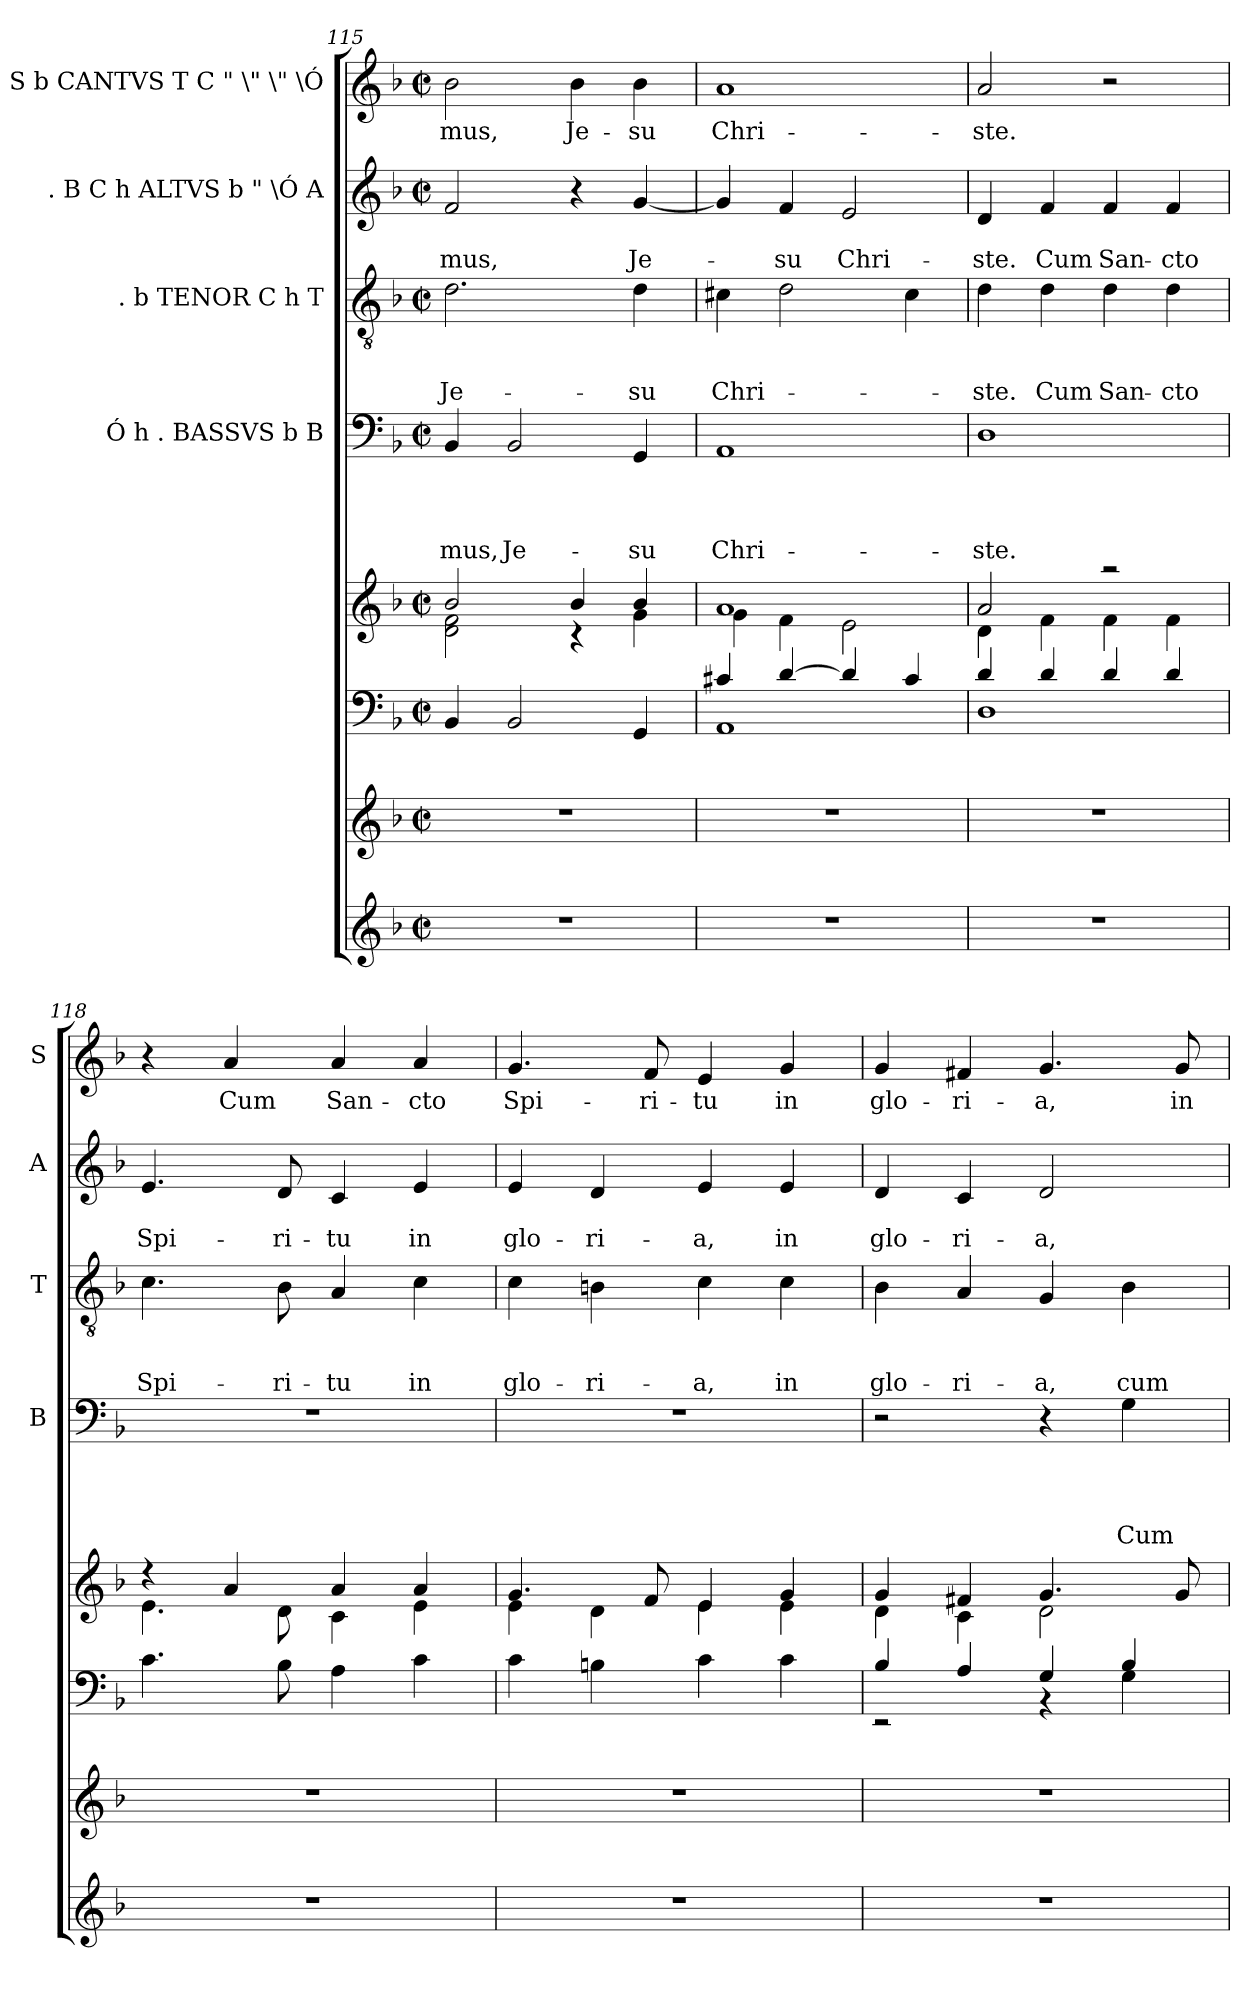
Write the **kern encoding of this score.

**kern	**kern	**kern	**kern	**kern	**text	**text	**text	**text	**kern	**text	**text	**text	**kern	**text	**text	**kern	**text
*part8	*part7	*part6	*part5	*part4	*part4	*part4	*part4	*part4	*part3	*part3	*part3	*part3	*part2	*part2	*part2	*part1	*part1
*staff8	*staff7	*staff6	*staff5	*staff4	*staff4	*staff4	*staff4	*staff4	*staff3	*staff3	*staff3	*staff3	*staff2	*staff2	*staff2	*staff1	*staff1
*	*	*	*	*I"Ó h . BASSVS b B	*	*	*	*	*I". b TENOR C h T	*	*	*	*I". B C h ALTVS b " \Ó A	*	*	*I"h . S b CANTVS T C " \" \" \Ó	*
*	*	*	*	*I'B	*	*	*	*	*I'T	*	*	*	*I'A	*	*	*I'S	*
!!LO:PB:g=z
*clefG2	*clefG2	*clefF4	*clefG2	*clefF4	*	*	*	*	*clefGv2	*	*	*	*clefG2	*	*	*clefG2	*
*k[b-]	*k[b-]	*k[b-]	*k[b-]	*k[b-]	*	*	*	*	*k[b-]	*	*	*	*k[b-]	*	*	*k[b-]	*
*F:	*F:	*F:	*F:	*F:	*	*	*	*	*F:	*	*	*	*F:	*	*	*F:	*
*M2/2	*M2/2	*M2/2	*M2/2	*M2/2	*	*	*	*	*M2/2	*	*	*	*M2/2	*	*	*M2/2	*
*met(c|)	*met(c|)	*met(c|)	*met(c|)	*met(c|)	*	*	*	*	*met(c|)	*	*	*	*met(c|)	*	*	*met(c|)	*
=115	=115	=115	=115	=115	=115	=115	=115	=115	=115	=115	=115	=115	=115	=115	=115	=115	=115
*	*	*	*^	*	*	*	*	*	*	*	*	*	*	*	*	*	*
!	!	!	!	!	!	!	!	!	!LO:LY:b	!	!	!	!LO:LY:b	!	!	!LO:LY:b	!	!LO:LY:b
1r	1r	4BB-/	2b-/	2d\ 2f\	4BB-/	.	.	.	-mus,	2.d\	.	.	Je-	2f/	.	-mus,	2b-\	-mus,
!	!	!	!	!	!	!	!	!	!LO:LY:b	!	!	!	!	!	!	!	!	!
.	.	2BB-/	.	.	2BB-/	.	.	.	Je-	.	.	.	.	.	.	.	.	.
!	!	!	!	!	!	!	!	!	!	!	!	!	!	!	!	!	!	!LO:LY:b
.	.	.	4b-/	4rc	.	.	.	.	.	.	.	.	.	4r	.	.	4b-\	Je-
!	!	!	!	!	!	!	!	!	!LO:LY:b	!	!	!	!LO:LY:b	!	!	!LO:LY:b	!	!LO:LY:b
.	.	4GG/	4b-/	4g\	4GG/	.	.	.	-su	4d\	.	.	-su	[<4g/	.	Je-	4b-\	-su
=116	=116	=116	=116	=116	=116	=116	=116	=116	=116	=116	=116	=116	=116	=116	=116	=116	=116	=116
*	*	*^	*	*	*	*	*	*	*	*	*	*	*	*	*	*	*	*
!	!	!	!	!	!	!	!	!	!	!LO:LY:b	!	!	!	!LO:LY:b	!	!	!	!	!LO:LY:b
1r	1r	4c#X/	1AA	1a	4g\	1AA	.	.	.	Chri-	4c#X\	.	.	Chri-	4g/]	.	.	1a	Chri-
!	!	!	!	!	!	!	!	!	!	!	!	!	!	!	!	!	!LO:LY:b	!	!
.	.	[>4d/	.	.	4f\	.	.	.	.	.	2d\	.	.	.	4f/	.	-su	.	.
!	!	!	!	!	!	!	!	!	!	!	!	!	!	!	!	!	!LO:LY:b	!	!
.	.	4d/]	.	.	2e\	.	.	.	.	.	.	.	.	.	2e/	.	Chri-	.	.
.	.	4c#/	.	.	.	.	.	.	.	.	4c#\	.	.	.	.	.	.	.	.
=117	=117	=117	=117	=117	=117	=117	=117	=117	=117	=117	=117	=117	=117	=117	=117	=117	=117	=117	=117
!	!	!	!	!	!	!	!	!	!	!LO:LY:b	!	!	!	!LO:LY:b	!	!	!LO:LY:b	!	!LO:LY:b
1r	1r	4d/	1D	2a/	4d\	1D	.	.	.	-ste.	4d\	.	.	-ste.	4d/	.	-ste.	2a/	-ste.
!	!	!	!	!	!	!	!	!	!	!	!	!	!	!LO:LY:b	!	!	!LO:LY:b	!	!
.	.	4d/	.	.	4f\	.	.	.	.	.	4d\	.	.	Cum	4f/	.	Cum	.	.
!	!	!	!	!	!	!	!	!	!	!	!	!	!	!LO:LY:b	!	!	!LO:LY:b	!	!
.	.	4d/	.	2raa	4f\	.	.	.	.	.	4d\	.	.	San-	4f/	.	San-	2r	.
!	!	!	!	!	!	!	!	!	!	!	!	!	!	!LO:LY:b	!	!	!LO:LY:b	!	!
.	.	4d/	.	.	4f\	.	.	.	.	.	4d\	.	.	-cto	4f/	.	-cto	.	.
*	*	*v	*v	*	*	*	*	*	*	*	*	*	*	*	*	*	*	*	*
=118	=118	=118	=118	=118	=118	=118	=118	=118	=118	=118	=118	=118	=118	=118	=118	=118	=118	=118
!	!	!	!	!	!	!	!	!	!	!	!	!	!LO:LY:b	!	!	!LO:LY:b	!	!
1r	1r	4.c\	4rcc	4.e\	1r	.	.	.	.	4.c\	.	.	Spi-	4.e/	.	Spi-	4r	.
!	!	!	!	!	!	!	!	!	!	!	!	!	!	!	!	!	!	!LO:LY:b
.	.	.	4a/	.	.	.	.	.	.	.	.	.	.	.	.	.	4a/	Cum
!	!	!	!	!	!	!	!	!	!	!	!	!	!LO:LY:b	!	!	!LO:LY:b	!	!
.	.	8B-\	.	8d\	.	.	.	.	.	8B-\	.	.	-ri-	8d/	.	-ri-	.	.
!	!	!	!	!	!	!	!	!	!	!	!	!	!LO:LY:b	!	!	!LO:LY:b	!	!LO:LY:b
.	.	4A\	4a/	4c\	.	.	.	.	.	4A/	.	.	-tu	4c/	.	-tu	4a/	San-
!	!	!	!	!	!	!	!	!	!	!	!	!	!LO:LY:b	!	!	!LO:LY:b	!	!LO:LY:b
.	.	4c\	4a/	4e\	.	.	.	.	.	4c\	.	.	in	4e/	.	in	4a/	-cto
=119	=119	=119	=119	=119	=119	=119	=119	=119	=119	=119	=119	=119	=119	=119	=119	=119	=119	=119
!	!	!	!	!	!	!	!	!	!	!	!	!	!LO:LY:b	!	!	!LO:LY:b	!	!LO:LY:b
1r	1r	4c\	4.g/	4e\	1r	.	.	.	.	4c\	.	.	glo-	4e/	.	glo-	4.g/	Spi-
!	!	!	!	!	!	!	!	!	!	!	!	!	!LO:LY:b	!	!	!LO:LY:b	!	!
.	.	4Bn\	.	4d\	.	.	.	.	.	4Bn\	.	.	-ri-	4d/	.	-ri-	.	.
!	!	!	!	!	!	!	!	!	!	!	!	!	!	!	!	!	!	!LO:LY:b
.	.	.	8f/	.	.	.	.	.	.	.	.	.	.	.	.	.	8f/	-ri-
!	!	!	!	!	!	!	!	!	!	!	!	!	!LO:LY:b	!	!	!LO:LY:b	!	!LO:LY:b
.	.	4c\	4e/	4e\	.	.	.	.	.	4c\	.	.	-a,	4e/	.	-a,	4e/	-tu
!	!	!	!	!	!	!	!	!	!	!	!	!	!LO:LY:b	!	!	!LO:LY:b	!	!LO:LY:b
.	.	4c\	4g/	4e\	.	.	.	.	.	4c\	.	.	in	4e/	.	in	4g/	in
!!LO:LB:g=z
=120	=120	=120	=120	=120	=120	=120	=120	=120	=120	=120	=120	=120	=120	=120	=120	=120	=120	=120
*	*	*^	*	*	*	*	*	*	*	*	*	*	*	*	*	*	*	*
!	!	!	!	!	!	!	!	!	!	!	!	!	!	!LO:LY:b	!	!	!LO:LY:b	!	!LO:LY:b
1r	1r	4B-/	2rEE	4g/	4d\	2r	.	.	.	.	4B-\	.	.	glo-	4d/	.	glo-	4g/	glo-
!	!	!	!	!	!	!	!	!	!	!	!	!	!	!LO:LY:b	!	!	!LO:LY:b	!	!LO:LY:b
.	.	4A/	.	4f#X/	4c\	.	.	.	.	.	4A/	.	.	-ri-	4c/	.	-ri-	4f#X/	-ri-
!	!	!	!	!	!	!	!	!	!	!	!	!	!	!LO:LY:b	!	!	!LO:LY:b	!	!LO:LY:b
.	.	4G/	4rBB	4.g/	2d\	4r	.	.	.	.	4G/	.	.	-a,	2d/	.	-a,	4.g/	-a,
!	!	!	!	!	!	!	!	!	!	!LO:LY:b	!	!	!	!LO:LY:b	!	!	!	!	!
.	.	4B-/	4G\	.	.	4G\	.	.	.	Cum	4B-\	.	.	cum	.	.	.	.	.
!	!	!	!	!	!	!	!	!	!	!	!	!	!	!	!	!	!	!	!LO:LY:b
.	.	.	.	8g/	.	.	.	.	.	.	.	.	.	.	.	.	.	8g/	in
*	*	*v	*v	*	*	*	*	*	*	*	*	*	*	*	*	*	*	*	*
*	*	*	*v	*v	*	*	*	*	*	*	*	*	*	*	*	*	*	*
=	=	=	=	=	=	=	=	=	=	=	=	=	=	=	=	=	=
*-	*-	*-	*-	*-	*-	*-	*-	*-	*-	*-	*-	*-	*-	*-	*-	*-	*-
